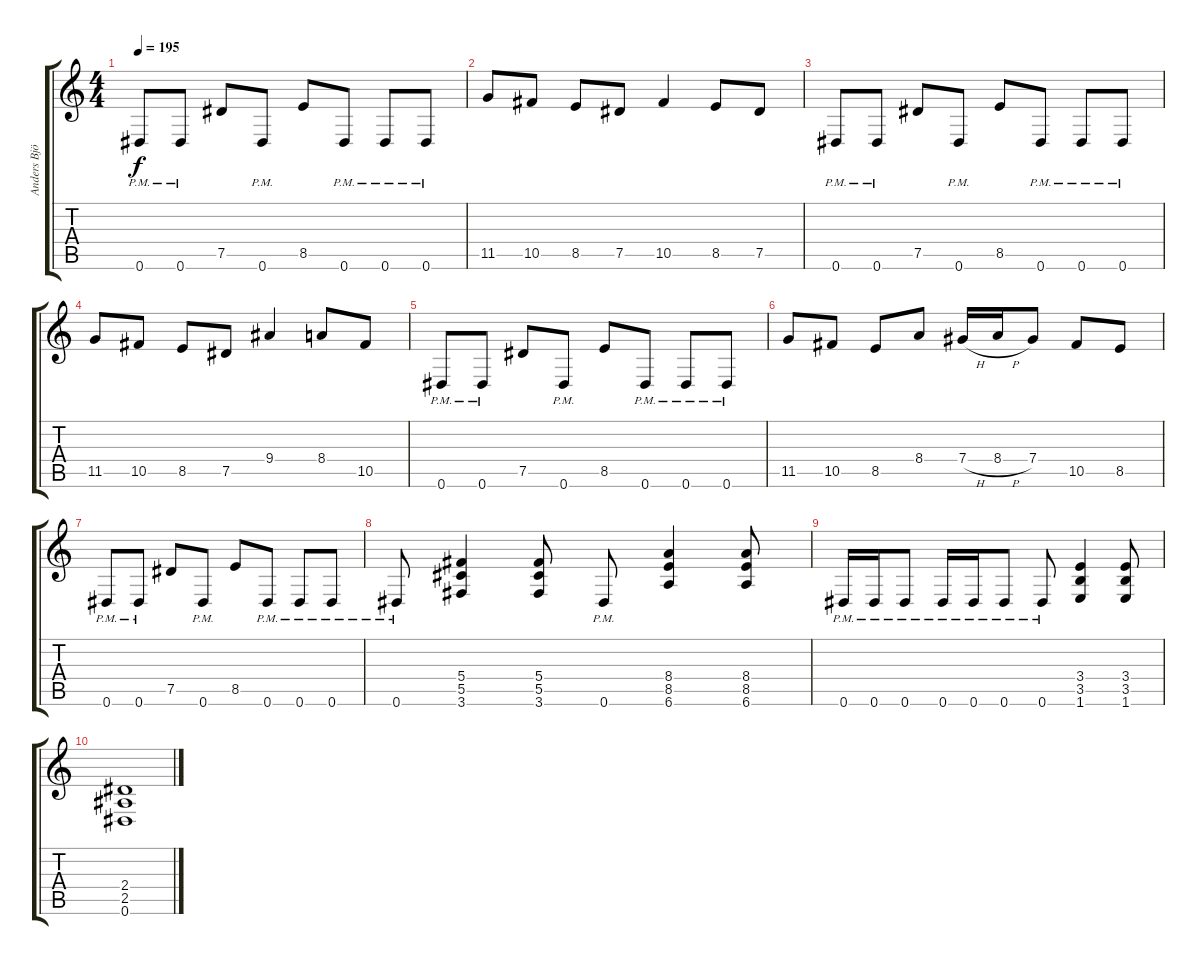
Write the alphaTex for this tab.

\track ("Anders Björler" "Anders Bjö") {instrument distortionguitar}
\staff {score tabs}
\tuning (Eb4 Bb3 Gb3 Db3 Ab2 Eb2) {hide}
\ts (4 4)
\tempo 195
\clef g2
\ks c
0.6{pm}.8{dy f} 0.6{pm}.8 7.5.8 0.6{pm}.8 8.5.8 0.6{pm}.8 0.6{pm}.8 0.6{pm}.8 |
11.5.8 10.5.8 8.5.8 7.5.8 10.5.4 8.5.8 7.5.8 |
0.6{pm}.8 0.6{pm}.8 7.5.8 0.6{pm}.8 8.5.8 0.6{pm}.8 0.6{pm}.8 0.6{pm}.8 |
11.5.8 10.5.8 8.5.8 7.5.8 9.4.4 8.4.8 10.5.8 |
0.6{pm}.8 0.6{pm}.8 7.5.8 0.6{pm}.8 8.5.8 0.6{pm}.8 0.6{pm}.8 0.6{pm}.8 |
11.5.8 10.5.8 8.5.8 8.4.8 7.4{h}.16 8.4{h}.16 7.4.8 10.5.8 8.5.8 |
0.6{pm}.8 0.6{pm}.8 7.5.8 0.6{pm}.8 8.5.8 0.6{pm}.8 0.6{pm}.8 0.6{pm}.8 |
0.6{pm}.8 (5.4 5.5 3.6).4 (5.4 5.5 3.6).8 0.6{pm}.8 (8.4 8.5 6.6).4 (8.4 8.5 6.6).8 |
0.6{pm}.16 0.6{pm}.16 0.6{pm}.8 0.6{pm}.16 0.6{pm}.16 0.6{pm}.8 0.6{pm}.8 (3.4 3.5 1.6).4 (3.4 3.5 1.6).8 |
(2.4 2.5 0.6).1
